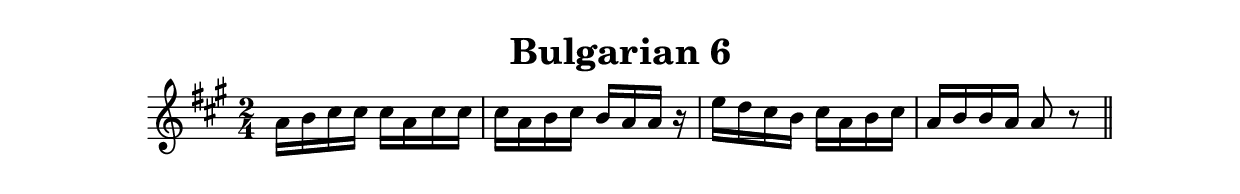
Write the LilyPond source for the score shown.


\version "2.10.33"
\header {
  
  title = "Bulgarian 6"
}

melody = \relative c' {
  \key a \major
  \time 2/4 
  \clef treble 
   a'16 [b cis cis] cis [a cis cis] |
   cis16 [a b cis] b [a a] r |   
   e'16 [d cis b] cis [a b cis] |
   a16 [b b a] a8 r \bar "||"
}      

\book {
  \score {
    \melody
  }
}
